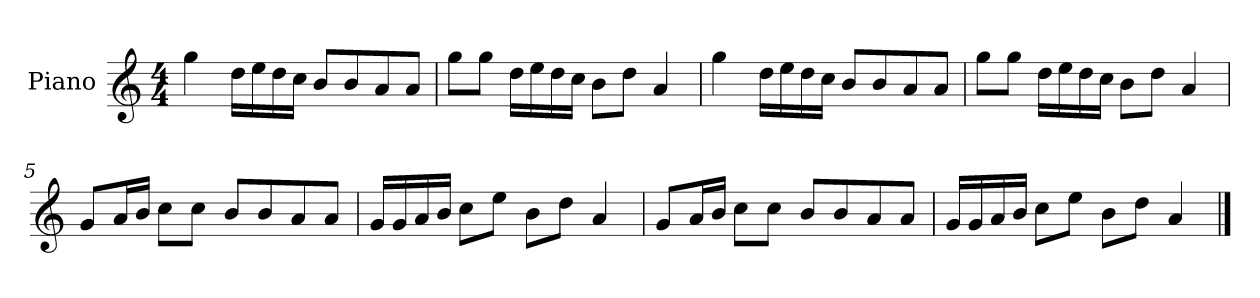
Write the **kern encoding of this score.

**kern
*part1
*staff1
*I"Piano
*I'P-no
*clefG2
*k[]
*M4/4
*MM90
=1
4gg\
16dd\LL
16ee\
16dd\
16cc\JJ
8b/L
8b/
8a/
8a/J
=2
8gg\L
8gg\J
16dd\LL
16ee\
16dd\
16cc\JJ
8b\L
8dd\J
4a/
=3
4gg\
16dd\LL
16ee\
16dd\
16cc\JJ
8b/L
8b/
8a/
8a/J
=4
8gg\L
8gg\J
16dd\LL
16ee\
16dd\
16cc\JJ
8b\L
8dd\J
4a/
!!LO:LB:g=z
=5
8g/L
16a/L
16b/JJ
8cc\L
8cc\J
8b/L
8b/
8a/
8a/J
=6
16g/LL
16g/
16a/
16b/JJ
8cc\L
8ee\J
8b\L
8dd\J
4a/
=7
8g/L
16a/L
16b/JJ
8cc\L
8cc\J
8b/L
8b/
8a/
8a/J
=8
16g/LL
16g/
16a/
16b/JJ
8cc\L
8ee\J
8b\L
8dd\J
4a/
==
*-
